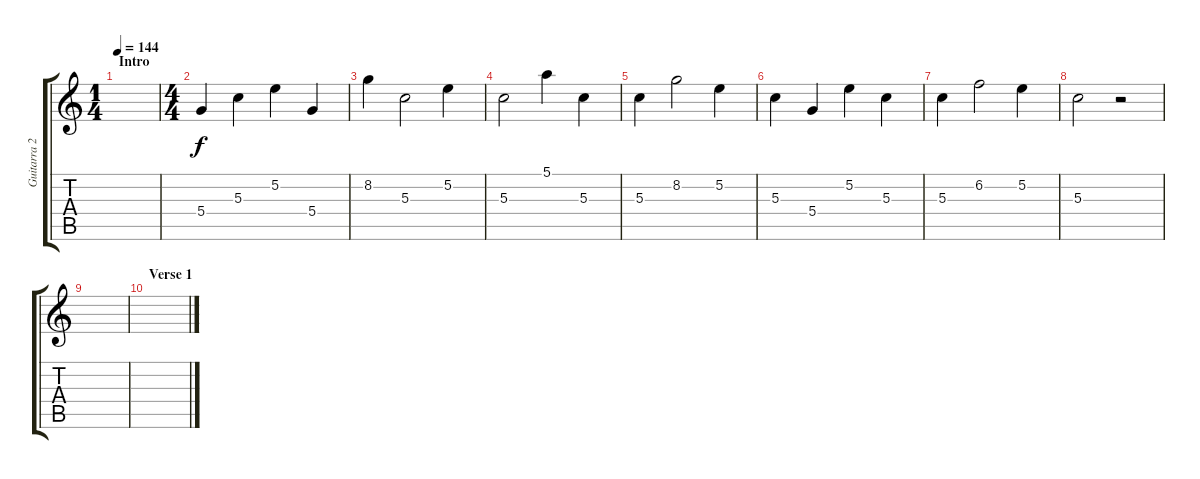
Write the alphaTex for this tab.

\track ("Guitarra 2" "Guitarra 2") {instrument distortionguitar}
\staff {score tabs}
\tuning (E4 B3 G3 D3 A2 E2) {hide}
\ts (1 4)
\section ("" "Intro")
\tempo 144
\clef g2
\ks c
|
\ts (4 4)
5.4.4 5.3.4 5.2.4 5.4.4 |
8.2.4 5.3.2 5.2.4 |
5.3.2 5.1.4 5.3.4 |
5.3.4 8.2.2 5.2.4 |
5.3.4 5.4.4 5.2.4 5.3.4 |
5.3.4 6.2.2 5.2.4 |
5.3.2 r.2 |
|
\section ("" "Verse 1")
